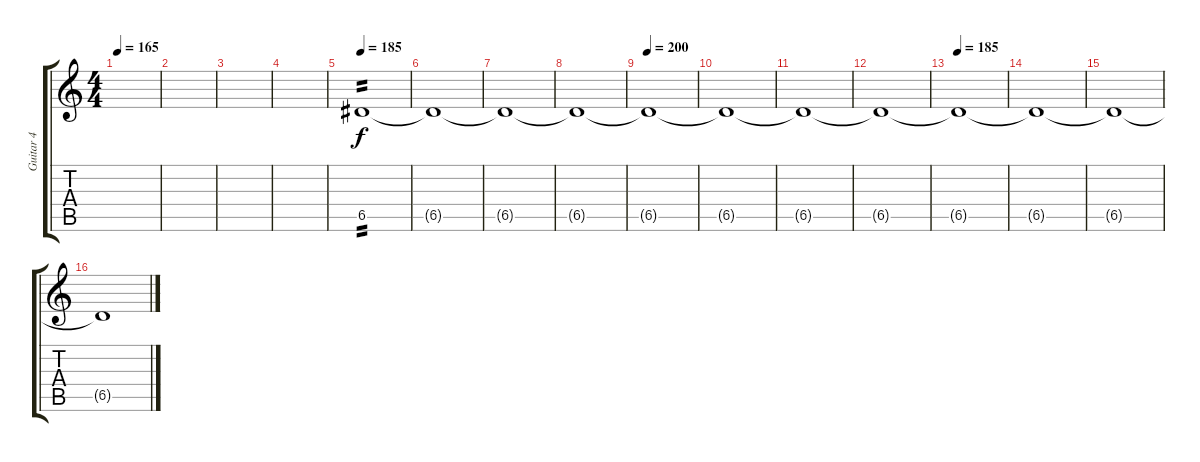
\track ("Guitar 4" "Guitar 4") {instrument distortionguitar}
\staff {score tabs}
\tuning (E4 B3 G3 D3 A2 E2) {hide}
\ts (4 4)
\tempo 145
\tempo 165
\clef g2
\ks c
|
|
|
|
\tempo 185
6.5.1{tp 2} |
6.5{t}.1{dy f} |
6.5{t}.1 |
6.5{t}.1 |
\tempo 200
6.5{t}.1 |
6.5{t}.1 |
6.5{t}.1 |
6.5{t}.1 |
\tempo 185
6.5{t}.1 |
6.5{t}.1 |
6.5{t}.1 |
6.5{t}.1
